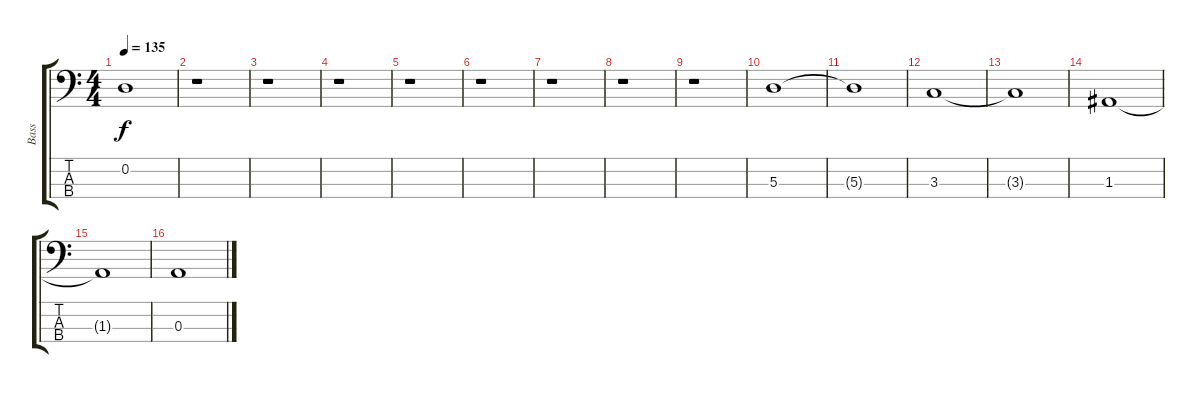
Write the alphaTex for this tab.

\track ("Bass" "Bass") {instrument electricbassfinger}
\staff {score tabs}
\tuning (G2 D2 A1 E1) {hide}
\ts (4 4)
\tempo 135
\clef f4
\ks c
0.2{t}.1{dy f} |
r.1 |
r.1 |
r.1 |
r.1 |
r.1 |
r.1 |
r.1 |
r.1 |
5.3.1 |
5.3{t}.1 |
3.3.1 |
3.3{t}.1 |
1.3.1 |
1.3{t}.1 |
0.3.1
